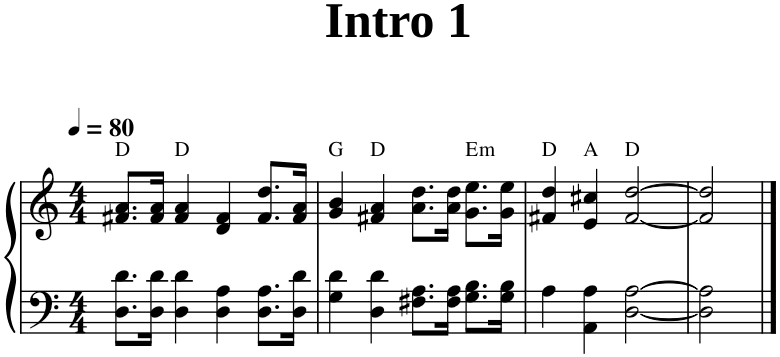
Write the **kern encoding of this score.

**kern	**kern	**harte
*part1	*part1	*part1
*staff2	*staff1	*
*I"Piano	*	*
*I'Pno.	*	*
*clefF4	*clefG2	*
*k[]	*k[]	*
*M4/4	*M4/4	*
*MM80	*MM80	*
=1	=1	=1
8.D\ 8.d\L	8.f#X/ 8.a/L	D:maj
16D\ 16d\Jk	16f#/ 16a/Jk	.
4D\ 4d\	4f#/ 4a/	D:maj
4D\ 4A\	4d/ 4f#/	.
8.D\ 8.A\L	8.f#/ 8.dd/L	.
16D\ 16d\Jk	16f#/ 16a/Jk	.
=2	=2	=2
4G\ 4d\	4g/ 4b/	G:maj
4D\ 4d\	4f#X/ 4a/	D:maj
8.F#X\ 8.A\L	8.a\ 8.dd\L	.
16F#\ 16A\Jk	16a\ 16dd\Jk	.
!	!	!LO:H:kt=m
8.G\ 8.B\L	8.g\ 8.ee\L	E:min
16G\ 16B\Jk	16g\ 16ee\Jk	.
=3	=3	=3
4A\	4f#X/ 4dd/	D:maj
4AA\ 4A\	4e/ 4cc#X/	A:maj
[2D\ [2A\	[2f#/ [2dd/	D:maj
=4	=4	=4
2D\] 2A\]	2f#/] 2dd/]	.
==	==	==
*-	*-	*-
